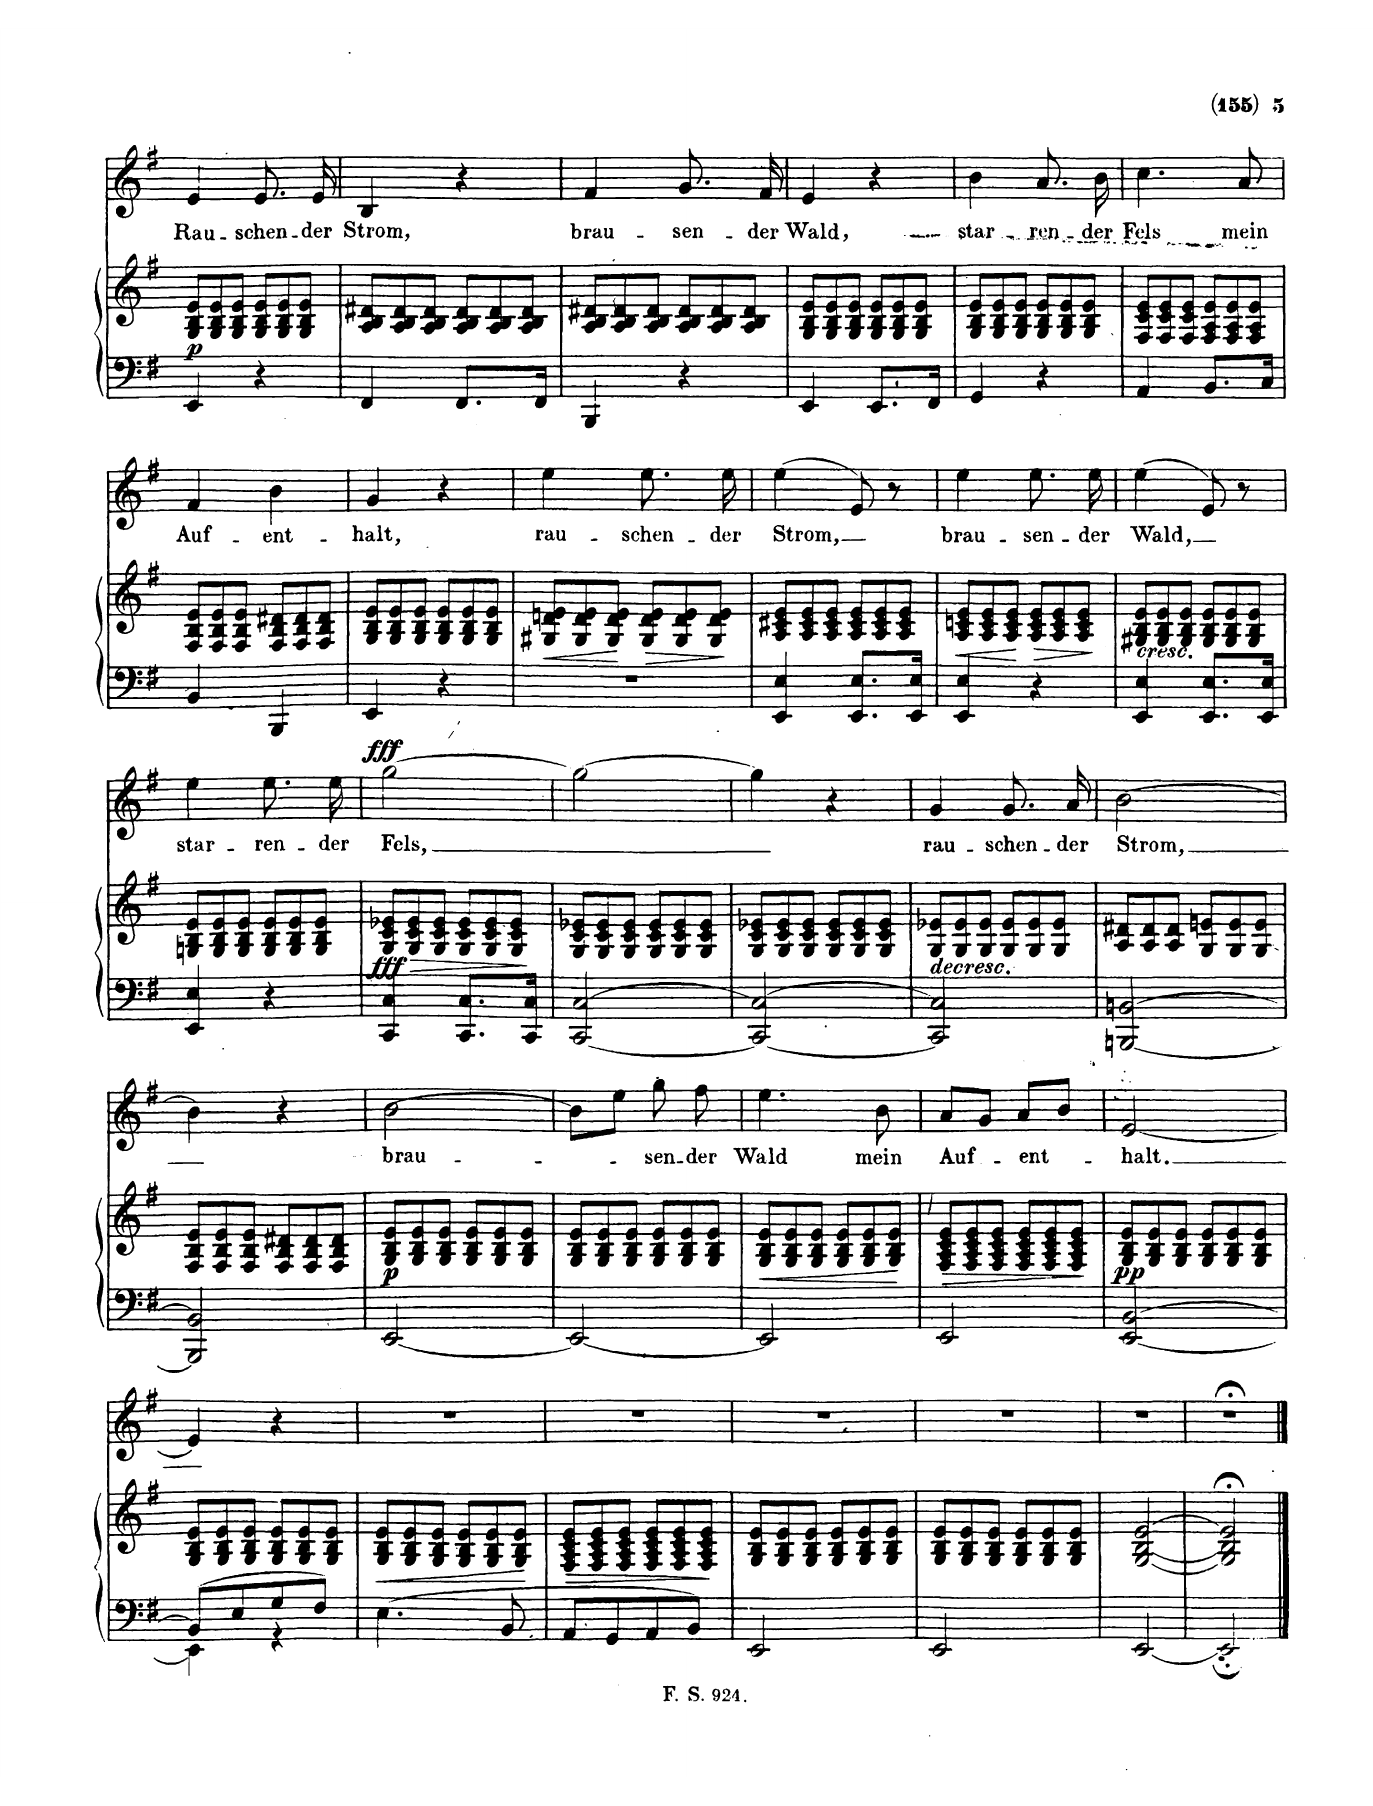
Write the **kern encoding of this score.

**kern	**kern	**dynam	**kern	**text	**dynam
*part2	*part2	*part2	*part1	*part1	*part1
*staff3	*staff2	*staff2/3	*staff1	*staff1	*staff1
*I"Piano	*	*	*I"Voice	*	*
*I'Pno	*	*	*	*	*
*clefF4	*clefG2	*	*clefG2	*	*
*k[f#]	*k[f#]	*	*k[f#]	*	*
*M2/4	*M2/4	*	*M2/4	*	*
*	*Xbrackettup	*	*	*	*
=111	=111	=111	=111	=111	=111
!	!	!LO:DY:b=2	!	!	!
4EE/	12G/ 12B/ 12e/L	p	4e/	Rau-	.
.	12G/ 12B/ 12e/	.	.	.	.
.	12G/ 12B/ 12e/J	.	.	.	.
4r	12G/ 12B/ 12e/L	.	8.e/	-schen-	.
.	12G/ 12B/ 12e/	.	.	.	.
.	12G/ 12B/ 12e/J	.	.	.	.
.	.	.	16e/	-der	.
=112	=112	=112	=112	=112	=112
4FF#/	12A/ 12B/ 12d#X/L	.	4B/	Strom,	.
.	12A/ 12B/ 12d#/	.	.	.	.
.	12A/ 12B/ 12d#/J	.	.	.	.
8.FF#/L	12A/ 12B/ 12d#/L	.	4r	.	.
.	12A/ 12B/ 12d#/	.	.	.	.
.	12A/ 12B/ 12d#/J	.	.	.	.
16FF#/Jk	.	.	.	.	.
=113	=113	=113	=113	=113	=113
4BBB/	12A/ 12B/ 12d#X/L	.	4f#/	brau-	.
.	12A/ 12B/ 12d#/	.	.	.	.
.	12A/ 12B/ 12d#/J	.	.	.	.
4r	12A/ 12B/ 12d#/L	.	8.g/	-sen-	.
.	12A/ 12B/ 12d#/	.	.	.	.
.	12A/ 12B/ 12d#/J	.	.	.	.
.	.	.	16f#/	-der	.
=114	=114	=114	=114	=114	=114
4EE/	12G/ 12B/ 12e/L	.	4e/	Wald,	.
.	12G/ 12B/ 12e/	.	.	.	.
.	12G/ 12B/ 12e/J	.	.	.	.
8.EE/L	12G/ 12B/ 12e/L	.	4r	.	.
.	12G/ 12B/ 12e/	.	.	.	.
.	12G/ 12B/ 12e/J	.	.	.	.
16FF#/Jk	.	.	.	.	.
=115	=115	=115	=115	=115	=115
4GG/	12G/ 12B/ 12e/L	.	4b\	star-	.
.	12G/ 12B/ 12e/	.	.	.	.
.	12G/ 12B/ 12e/J	.	.	.	.
4r	12G/ 12B/ 12e/L	.	8.a/	-ren-	.
.	12G/ 12B/ 12e/	.	.	.	.
.	12G/ 12B/ 12e/J	.	.	.	.
.	.	.	16b\	-der	.
=116	=116	=116	=116	=116	=116
4AA/	12F#/ 12c/ 12e/L	.	4.cc\	Fels	.
.	12F#/ 12c/ 12e/	.	.	.	.
.	12F#/ 12c/ 12e/J	.	.	.	.
8.BB/L	12F#/ 12A/ 12e/L	.	.	.	.
.	12F#/ 12A/ 12e/	.	.	.	.
.	.	.	8a/	mein	.
.	12F#/ 12A/ 12e/J	.	.	.	.
16C/Jk	.	.	.	.	.
=117	=117	=117	=117	=117	=117
4BB/	12F#/ 12B/ 12e/L	.	4f#/	Auf-	.
.	12F#/ 12B/ 12e/	.	.	.	.
.	12F#/ 12B/ 12e/J	.	.	.	.
4BBB/	12F#/ 12B/ 12d#X/L	.	4b\	-ent-	.
.	12F#/ 12B/ 12d#/	.	.	.	.
.	12F#/ 12B/ 12d#/J	.	.	.	.
=118	=118	=118	=118	=118	=118
4EE/	12G/ 12B/ 12e/L	.	4g/	-halt,	.
.	12G/ 12B/ 12e/	.	.	.	.
.	12G/ 12B/ 12e/J	.	.	.	.
4r	12G/ 12B/ 12e/L	.	4r	.	.
.	12G/ 12B/ 12e/	.	.	.	.
.	12G/ 12B/ 12e/J	.	.	.	.
=119	=119	=119	=119	=119	=119
!	!	!LO:HP:b	!	!	!
2r	12G#X/ 12dn/ 12e/L	<	4ee\	rau-	.
.	12G#/ 12d/ 12e/	.	.	.	.
.	12G#/ 12d/ 12e/J	.	.	.	.
!	!	!LO:HP:n=1:b	!	!	!
.	12G#/ 12d/ 12e/L	[ >	8.ee\	-schen-	.
.	12G#/ 12d/ 12e/	.	.	.	.
.	12G#/ 12d/ 12e/J	]	.	.	.
.	.	.	16ee\	-der	.
=120	=120	=120	=120	=120	=120
4EE/ 4E/	12A/ 12c#X/ 12e/L	.	(4ee\	Strom,	.
.	12A/ 12c#/ 12e/	.	.	.	.
.	12A/ 12c#/ 12e/J	.	.	.	.
8.EE/ 8.E/L	12A/ 12c#/ 12e/L	.	8e/)	.	.
.	12A/ 12c#/ 12e/	.	.	.	.
.	.	.	8r	.	.
.	12A/ 12c#/ 12e/J	.	.	.	.
16EE/ 16E/Jk	.	.	.	.	.
=121	=121	=121	=121	=121	=121
!	!	!LO:HP:b	!	!	!
4EE/ 4E/	12A/ 12cn/ 12e/L	<	4ee\	brau-	.
.	12A/ 12c/ 12e/	.	.	.	.
.	12A/ 12c/ 12e/J	[	.	.	.
!	!	!LO:HP:b	!	!	!
4r	12A/ 12c/ 12e/L	>	8.ee\	-sen-	.
.	12A/ 12c/ 12e/	.	.	.	.
.	12A/ 12c/ 12e/J	]	.	.	.
.	.	.	16ee\	-der	.
=122	=122	=122	=122	=122	=122
!	!LO:TX:b:i:t=cresc.	!	!	!	!
4EE/ 4E/	12G#X/ 12B/ 12e/L	.	(4ee\	Wald,	.
.	12G#/ 12B/ 12e/	.	.	.	.
.	12G#/ 12B/ 12e/J	.	.	.	.
8.EE/ 8.E/L	12G#/ 12B/ 12e/L	.	8e/)	.	.
.	12G#/ 12B/ 12e/	.	.	.	.
.	.	.	8r	.	.
.	12G#/ 12B/ 12e/J	.	.	.	.
16EE/ 16E/Jk	.	.	.	.	.
=123	=123	=123	=123	=123	=123
4EE/ 4E/	12Gn/ 12B/ 12e/L	.	4ee\	star-	.
.	12G/ 12B/ 12e/	.	.	.	.
.	12G/ 12B/ 12e/J	.	.	.	.
4r	12G/ 12B/ 12e/L	.	8.ee\	-ren-	.
.	12G/ 12B/ 12e/	.	.	.	.
.	12G/ 12B/ 12e/J	.	.	.	.
.	.	.	16ee\	-der	.
=124	=124	=124	=124	=124	=124
!	!	!LO:DY:b=2	!	!	!LO:DY:b
4CC/ 4C/	12G/ 12c/ 12e-X/L	fff	[2gg\	Fels,	fff
!	!	!LO:HP:b	!	!	!
.	12G/ 12c/ 12e-/	>	.	.	.
.	12G/ 12c/ 12e-/J	.	.	.	.
8.CC/ 8.C/L	12G/ 12c/ 12e-/L	.	.	.	.
.	12G/ 12c/ 12e-/	.	.	.	.
.	12G/ 12c/ 12e-/J	.	.	.	.
16CC/ 16C/Jk	.	.	.	.	.
.	.	]	.	.	.
=125	=125	=125	=125	=125	=125
[2CC/ [2C/	12G/ 12c/ 12e-X/L	.	2gg\_	.	.
.	12G/ 12c/ 12e-/	.	.	.	.
.	12G/ 12c/ 12e-/J	.	.	.	.
.	12G/ 12c/ 12e-/L	.	.	.	.
.	12G/ 12c/ 12e-/	.	.	.	.
.	12G/ 12c/ 12e-/J	.	.	.	.
=126	=126	=126	=126	=126	=126
2CC/_ 2C/_	12G/ 12c/ 12e-X/L	.	4gg\]	.	.
.	12G/ 12c/ 12e-/	.	.	.	.
.	12G/ 12c/ 12e-/J	.	.	.	.
.	12G/ 12c/ 12e-/L	.	4r	.	.
.	12G/ 12c/ 12e-/	.	.	.	.
.	12G/ 12c/ 12e-/J	.	.	.	.
=127	=127	=127	=127	=127	=127
!	!LO:TX:b:i:t=dim.	!	!	!	!
2CC/] 2C/]	12G/ 12e-X/L	.	4g/	rau-	.
.	12G/ 12e-/	.	.	.	.
.	12G/ 12e-/J	.	.	.	.
.	12G/ 12e-/L	.	8.g/	-schen-	.
.	12G/ 12e-/	.	.	.	.
.	12G/ 12e-/J	.	.	.	.
.	.	.	16a/	-der	.
=128	=128	=128	=128	=128	=128
[2BBBn/ [2BBn/	12A/ 12d#X/L	.	[2b\	Strom,	.
.	12A/ 12d#/	.	.	.	.
.	12A/ 12d#/J	.	.	.	.
.	12G/ 12en/L	.	.	.	.
.	12G/ 12e/	.	.	.	.
.	12G/ 12e/J	.	.	.	.
=129	=129	=129	=129	=129	=129
2BBBn/] 2BBn/]	12F#/ 12B/ 12e/L	.	4b\]	.	.
.	12F#/ 12B/ 12e/	.	.	.	.
.	12F#/ 12B/ 12e/J	.	.	.	.
.	12F#/ 12B/ 12d#X/L	.	4r	.	.
.	12F#/ 12B/ 12d#/	.	.	.	.
.	12F#/ 12B/ 12d#/J	.	.	.	.
=130	=130	=130	=130	=130	=130
!	!	!LO:DY:b=2	!	!	!
[2EE/	12G/ 12B/ 12e/L	p	[2b\	brau-	.
.	12G/ 12B/ 12e/	.	.	.	.
.	12G/ 12B/ 12e/J	.	.	.	.
.	12G/ 12B/ 12e/L	.	.	.	.
.	12G/ 12B/ 12e/	.	.	.	.
.	12G/ 12B/ 12e/J	.	.	.	.
=131	=131	=131	=131	=131	=131
2EE/_	12G/ 12B/ 12e/L	.	8b\L]	.	.
.	12G/ 12B/ 12e/	.	.	.	.
.	.	.	8ee\J	.	.
.	12G/ 12B/ 12e/J	.	.	.	.
.	12G/ 12B/ 12e/L	.	8gg\	-sen-	.
.	12G/ 12B/ 12e/	.	.	.	.
.	.	.	8ff#\	-der	.
.	12G/ 12B/ 12e/J	.	.	.	.
=132	=132	=132	=132	=132	=132
2EE/]	12G/ 12B/ 12e/L	.	4.ee\	Wald	.
.	12G/ 12B/ 12e/	.	.	.	.
.	12G/ 12B/ 12e/J	.	.	.	.
.	12G/ 12B/ 12e/L	.	.	.	.
.	12G/ 12B/ 12e/	.	.	.	.
.	.	.	8b\	mein	.
.	12G/ 12B/ 12e/J	.	.	.	.
=133	=133	=133	=133	=133	=133
!	!	!LO:HP:b	!	!	!
2EE/	12F#/ 12A/ 12c/ 12e/L	>	8a/	Auf-	.
.	12F#/ 12A/ 12c/ 12e/	.	.	.	.
.	.	.	8g/	.	.
.	12F#/ 12A/ 12c/ 12e/J	.	.	.	.
.	12F#/ 12A/ 12c/ 12e/L	.	8a/	-ent-	.
.	12F#/ 12A/ 12c/ 12e/	.	.	.	.
.	.	.	8b\	.	.
.	12F#/ 12A/ 12c/ 12e/J	.	.	.	.
.	.	]	.	.	.
=134	=134	=134	=134	=134	=134
!	!	!LO:DY:b=2	!	!	!
[2EE/ [2BB/	12G/ 12B/ 12e/L	pp	[2e/	-halt.	.
.	12G/ 12B/ 12e/	.	.	.	.
.	12G/ 12B/ 12e/J	.	.	.	.
.	12G/ 12B/ 12e/L	.	.	.	.
.	12G/ 12B/ 12e/	.	.	.	.
.	12G/ 12B/ 12e/J	.	.	.	.
=135	=135	=135	=135	=135	=135
*^	*	*	*	*	*
8BB/L]	4EE\]	12G/ 12B/ 12e/L	.	4e/]	.	.
.	.	12G/ 12B/ 12e/	.	.	.	.
8E/J	.	.	.	.	.	.
.	.	12G/ 12B/ 12e/J	.	.	.	.
8G/L	4r	12G/ 12B/ 12e/L	.	4r	.	.
.	.	12G/ 12B/ 12e/	.	.	.	.
8F#/J	.	.	.	.	.	.
.	.	12G/ 12B/ 12e/J	.	.	.	.
*v	*v	*	*	*	*	*
=136	=136	=136	=136	=136	=136
!	!	!LO:HP:b	!	!	!
4.E\	12G/ 12B/ 12e/L	<	2r	.	.
.	12G/ 12B/ 12e/	.	.	.	.
.	12G/ 12B/ 12e/J	.	.	.	.
.	12G/ 12B/ 12e/L	.	.	.	.
.	12G/ 12B/ 12e/	.	.	.	.
8BB/	.	.	.	.	.
.	12G/ 12B/ 12e/J	.	.	.	.
.	.	[	.	.	.
=137	=137	=137	=137	=137	=137
!	!	!LO:HP:b	!	!	!
8AA/L	12F#/ 12A/ 12c/ 12e/L	>	2r	.	.
.	12F#/ 12A/ 12c/ 12e/	.	.	.	.
8GG/J	.	.	.	.	.
.	12F#/ 12A/ 12c/ 12e/J	.	.	.	.
8AA/L	12F#/ 12A/ 12c/ 12e/L	.	.	.	.
.	12F#/ 12A/ 12c/ 12e/	.	.	.	.
8BB/J	.	.	.	.	.
.	12F#/ 12A/ 12c/ 12e/J	.	.	.	.
.	.	]	.	.	.
=138	=138	=138	=138	=138	=138
2EE/	12G/ 12B/ 12e/L	.	2r	.	.
.	12G/ 12B/ 12e/	.	.	.	.
.	12G/ 12B/ 12e/J	.	.	.	.
.	12G/ 12B/ 12e/L	.	.	.	.
.	12G/ 12B/ 12e/	.	.	.	.
.	12G/ 12B/ 12e/J	.	.	.	.
=139	=139	=139	=139	=139	=139
2EE/	12G/ 12B/ 12e/L	.	2r	.	.
.	12G/ 12B/ 12e/	.	.	.	.
.	12G/ 12B/ 12e/J	.	.	.	.
.	12G/ 12B/ 12e/L	.	.	.	.
.	12G/ 12B/ 12e/	.	.	.	.
.	12G/ 12B/ 12e/J	.	.	.	.
=140	=140	=140	=140	=140	=140
[2EE/	[2G/ [2B/ [2e/	.	2r	.	.
=141	=141	=141	=141	=141	=141
2EE;</]	2G/];< 2B/];< 2e/];<	.	2r;<	.	.
==	==	==	==	==	==
*-	*-	*-	*-	*-	*-
